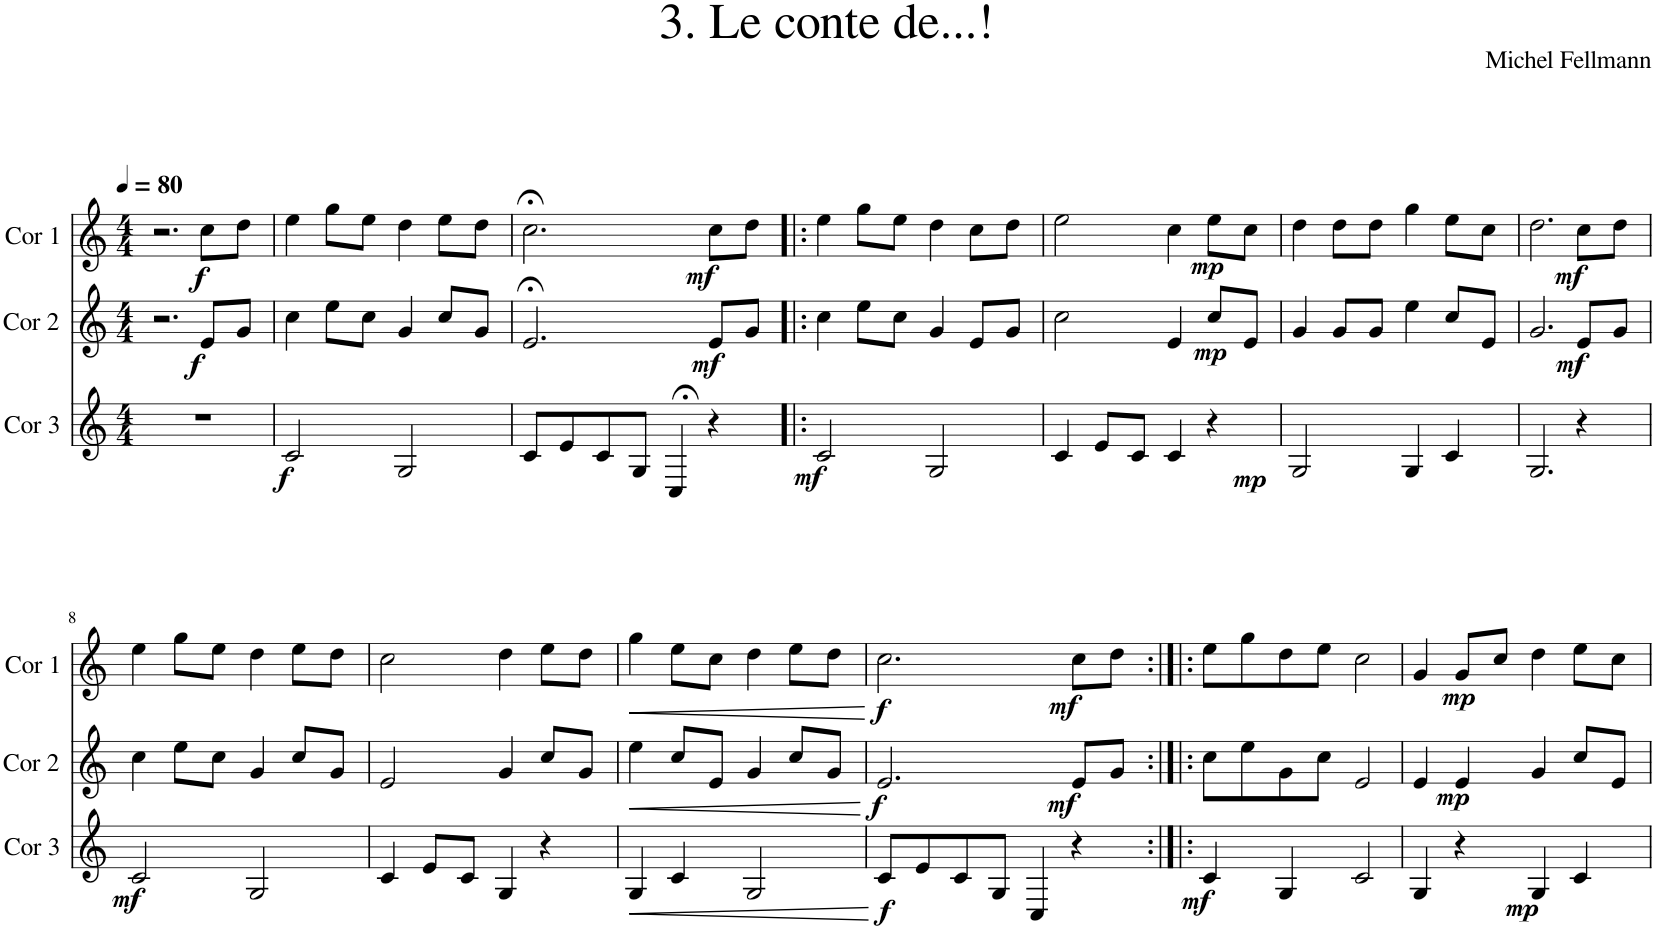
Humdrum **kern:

**kern	**dynam	**kern	**dynam	**kern	**dynam
*part3	*part3	*part2	*part2	*part1	*part1
*staff3	*staff3	*staff2	*staff2	*staff1	*staff1
*I"Cor 3	*	*I"Cor 2	*	*I"Cor 1	*
*I'Cor 3	*	*I'Cor 2	*	*I'Cor 1	*
*clefG2	*	*clefG2	*	*clefG2	*
*Trd4c7	*	*Trd4c7	*	*Trd4c7	*
*k[]	*	*k[]	*	*k[]	*
*M4/4	*	*M4/4	*	*M4/4	*
*MM80	*	*MM80	*	*MM80	*
=1	=1	=1	=1	=1	=1
1r	.	2.r	.	2.r	.
!	!	!	!LO:DY:b	!	!LO:DY:b
.	.	8e/L	f	8cc\L	f
.	.	8g/J	.	8dd\J	.
=2	=2	=2	=2	=2	=2
!	!LO:DY:b	!	!	!	!
2c/	f	4cc\	.	4ee\	.
.	.	8ee\L	.	8gg\L	.
.	.	8cc\J	.	8ee\J	.
2G/	.	4g/	.	4dd\	.
.	.	8cc/L	.	8ee\L	.
.	.	8g/J	.	8dd\J	.
=3	=3	=3	=3	=3	=3
8c/L	.	2.e;</	.	2.cc;<\	.
8e/	.	.	.	.	.
8c/	.	.	.	.	.
8G/J	.	.	.	.	.
4C;</	.	.	.	.	.
!	!	!	!LO:DY:b	!	!LO:DY:b
4r	.	8e/L	mf	8cc\L	mf
.	.	8g/J	.	8dd\J	.
=4!|:	=4!|:	=4!|:	=4!|:	=4!|:	=4!|:
!	!LO:DY:b	!	!	!	!
2c/	mf	4cc\	.	4ee\	.
.	.	8ee\L	.	8gg\L	.
.	.	8cc\J	.	8ee\J	.
2G/	.	4g/	.	4dd\	.
.	.	8e/L	.	8cc\L	.
.	.	8g/J	.	8dd\J	.
=5	=5	=5	=5	=5	=5
4c/	.	2cc\	.	2ee\	.
8e/L	.	.	.	.	.
8c/J	.	.	.	.	.
4c/	.	4e/	.	4cc\	.
!	!LO:DY:b	!	!LO:DY:b	!	!LO:DY:b
4r	mp	8cc/L	mp	8ee\L	mp
.	.	8e/J	.	8cc\J	.
=6	=6	=6	=6	=6	=6
2G/	.	4g/	.	4dd\	.
.	.	8g/L	.	8dd\L	.
.	.	8g/J	.	8dd\J	.
4G/	.	4ee\	.	4gg\	.
4c/	.	8cc/L	.	8ee\L	.
.	.	8e/J	.	8cc\J	.
=7	=7	=7	=7	=7	=7
2.G/	.	2.g/	.	2.dd\	.
!	!	!	!LO:DY:b	!	!LO:DY:b
4r	.	8e/L	mf	8cc\L	mf
.	.	8g/J	.	8dd\J	.
!!LO:LB:g=z
=8	=8	=8	=8	=8	=8
!	!LO:DY:b	!	!	!	!
2c/	mf	4cc\	.	4ee\	.
.	.	8ee\L	.	8gg\L	.
.	.	8cc\J	.	8ee\J	.
2G/	.	4g/	.	4dd\	.
.	.	8cc/L	.	8ee\L	.
.	.	8g/J	.	8dd\J	.
=9	=9	=9	=9	=9	=9
4c/	.	2e/	.	2cc\	.
8e/L	.	.	.	.	.
8c/J	.	.	.	.	.
4G/	.	4g/	.	4dd\	.
4r	.	8cc/L	.	8ee\L	.
.	.	8g/J	.	8dd\J	.
=10	=10	=10	=10	=10	=10
!	!LO:HP:b	!	!LO:HP:b	!	!LO:HP:b
4G/	<	4ee\	<	4gg\	<
4c/	.	8cc/L	.	8ee\L	.
.	.	8e/J	.	8cc\J	.
2G/	.	4g/	.	4dd\	.
.	.	8cc/L	.	8ee\L	.
.	.	8g/J	.	8dd\J	.
.	[	.	[	.	[
=11	=11	=11	=11	=11	=11
!	!LO:DY:b	!	!LO:DY:b	!	!LO:DY:b
8c/L	f	2.e/	f	2.cc\	f
8e/	.	.	.	.	.
8c/	.	.	.	.	.
8G/J	.	.	.	.	.
4C/	.	.	.	.	.
!	!	!	!LO:DY:b	!	!LO:DY:b
4r	.	8e/L	mf	8cc\L	mf
.	.	8g/J	.	8dd\J	.
=12:|!|:	=12:|!|:	=12:|!|:	=12:|!|:	=12:|!|:	=12:|!|:
!	!LO:DY:b	!	!	!	!
4c/	mf	8cc\L	.	8ee\L	.
.	.	8ee\	.	8gg\	.
4G/	.	8g\	.	8dd\	.
.	.	8cc\J	.	8ee\J	.
2c/	.	2e/	.	2cc\	.
=13	=13	=13	=13	=13	=13
4G/	.	4e/	.	4g/	.
!	!	!	!LO:DY:b	!	!LO:DY:b
4r	.	4e/	mp	8g/L	mp
.	.	.	.	8cc/J	.
!	!LO:DY:b	!	!	!	!
4G/	mp	4g/	.	4dd\	.
4c/	.	8cc/L	.	8ee\L	.
.	.	8e/J	.	8cc\J	.
=	=	=	=	=	=
*-	*-	*-	*-	*-	*-
